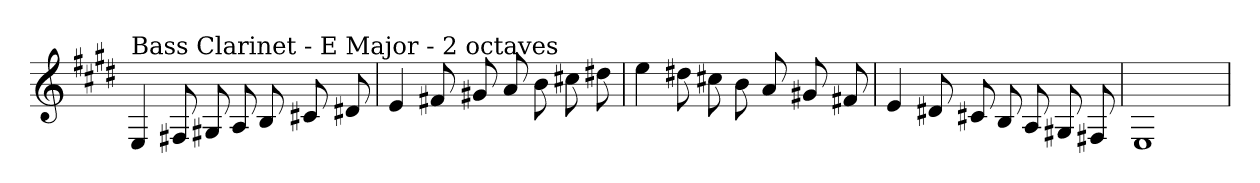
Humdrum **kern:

**kern
*part1
*staff1
*clefG2
*k[f#c#g#d#]
*E:
=
!LO:TX:a:t=Bass Clarinet - E Major - 2 octaves
4E
8F#X
8G#X
8A
8B
8c#X
8d#X
=
4e
8f#X
8g#X
8a
8b
8cc#X
8dd#X
=
4ee
8dd#X
8cc#X
8b
8a
8g#X
8f#X
=
4e
8d#X
8c#X
8B
8A
8G#X
8F#X
=
1E
=
*-
